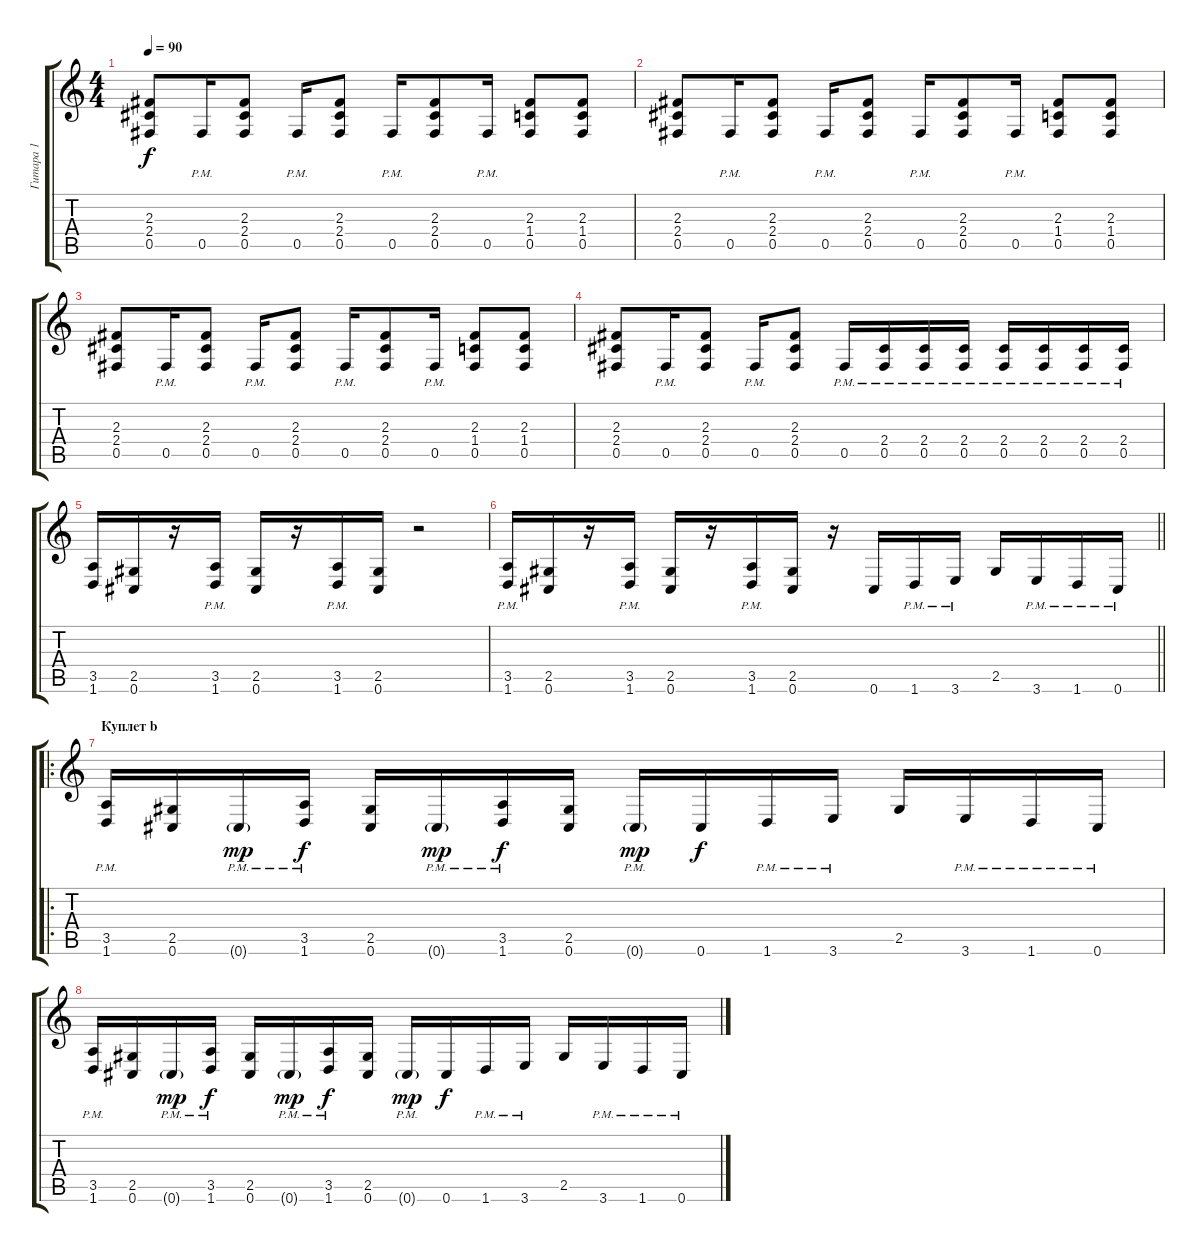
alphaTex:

\track ("Гитара 1" "Гитара 1") {instrument distortionguitar}
\staff {score tabs}
\tuning (Db4 Ab3 E3 B2 Gb2 Db2) {hide}
\ts (4 4)
\tempo 90
\clef g2
\ks c
(2.3 2.4 0.5).8{dy f} 0.5{pm}.16 (2.3 2.4 0.5).8 0.5{pm}.16 (2.3 2.4 0.5).8 0.5{pm}.16 (2.3 2.4 0.5).8 0.5{pm}.16 (2.3 1.4 0.5).8 (2.3 1.4 0.5).8 |
(2.3 2.4 0.5).8 0.5{pm}.16 (2.3 2.4 0.5).8 0.5{pm}.16 (2.3 2.4 0.5).8 0.5{pm}.16 (2.3 2.4 0.5).8 0.5{pm}.16 (2.3 1.4 0.5).8 (2.3 1.4 0.5).8 |
(2.3 2.4 0.5).8 0.5{pm}.16 (2.3 2.4 0.5).8 0.5{pm}.16 (2.3 2.4 0.5).8 0.5{pm}.16 (2.3 2.4 0.5).8 0.5{pm}.16 (2.3 1.4 0.5).8 (2.3 1.4 0.5).8 |
(2.3 2.4 0.5).8 0.5{pm}.16 (2.3 2.4 0.5).8 0.5{pm}.16 (2.3 2.4 0.5).8 0.5{pm}.16 (2.4{pm} 0.5{pm}).16 (2.4{pm} 0.5{pm}).16 (2.4{pm} 0.5{pm}).16 (2.4{pm} 0.5{pm}).16 (2.4{pm} 0.5{pm}).16 (2.4{pm} 0.5{pm}).16 (2.4{pm} 0.5{pm}).16 |
(3.5 1.6).16 (2.5 0.6).16 r.16 (3.5{pm} 1.6{pm}).16 (2.5 0.6).16 r.16 (3.5{pm} 1.6{pm}).16 (2.5 0.6).16 r.2 |
\barLineRight lightlight
(3.5{pm} 1.6{pm}).16 (2.5 0.6).16 r.16 (3.5{pm} 1.6{pm}).16 (2.5 0.6).16 r.16 (3.5{pm} 1.6{pm}).16 (2.5 0.6).16 r.16 0.6.16 1.6{pm}.16 3.6{pm}.16 2.5.16 3.6{pm}.16 1.6{pm}.16 0.6{pm}.16 |
\ro
\section ("" "Куплет b")
(3.5{pm} 1.6{pm}).16 (2.5 0.6).16 0.6{g pm}.16{dy mp} (3.5{pm} 1.6{pm}).16{dy f} (2.5 0.6).16 0.6{g pm}.16{dy mp} (3.5{pm} 1.6{pm}).16{dy f} (2.5 0.6).16 0.6{g pm}.16{dy mp} 0.6.16{dy f} 1.6{pm}.16 3.6{pm}.16 2.5.16 3.6{pm}.16 1.6{pm}.16 0.6{pm}.16 |
(3.5{pm} 1.6{pm}).16 (2.5 0.6).16 0.6{g pm}.16{dy mp} (3.5{pm} 1.6{pm}).16{dy f} (2.5 0.6).16 0.6{g pm}.16{dy mp} (3.5{pm} 1.6{pm}).16{dy f} (2.5 0.6).16 0.6{g pm}.16{dy mp} 0.6.16{dy f} 1.6{pm}.16 3.6{pm}.16 2.5.16 3.6{pm}.16 1.6{pm}.16 0.6{pm}.16
